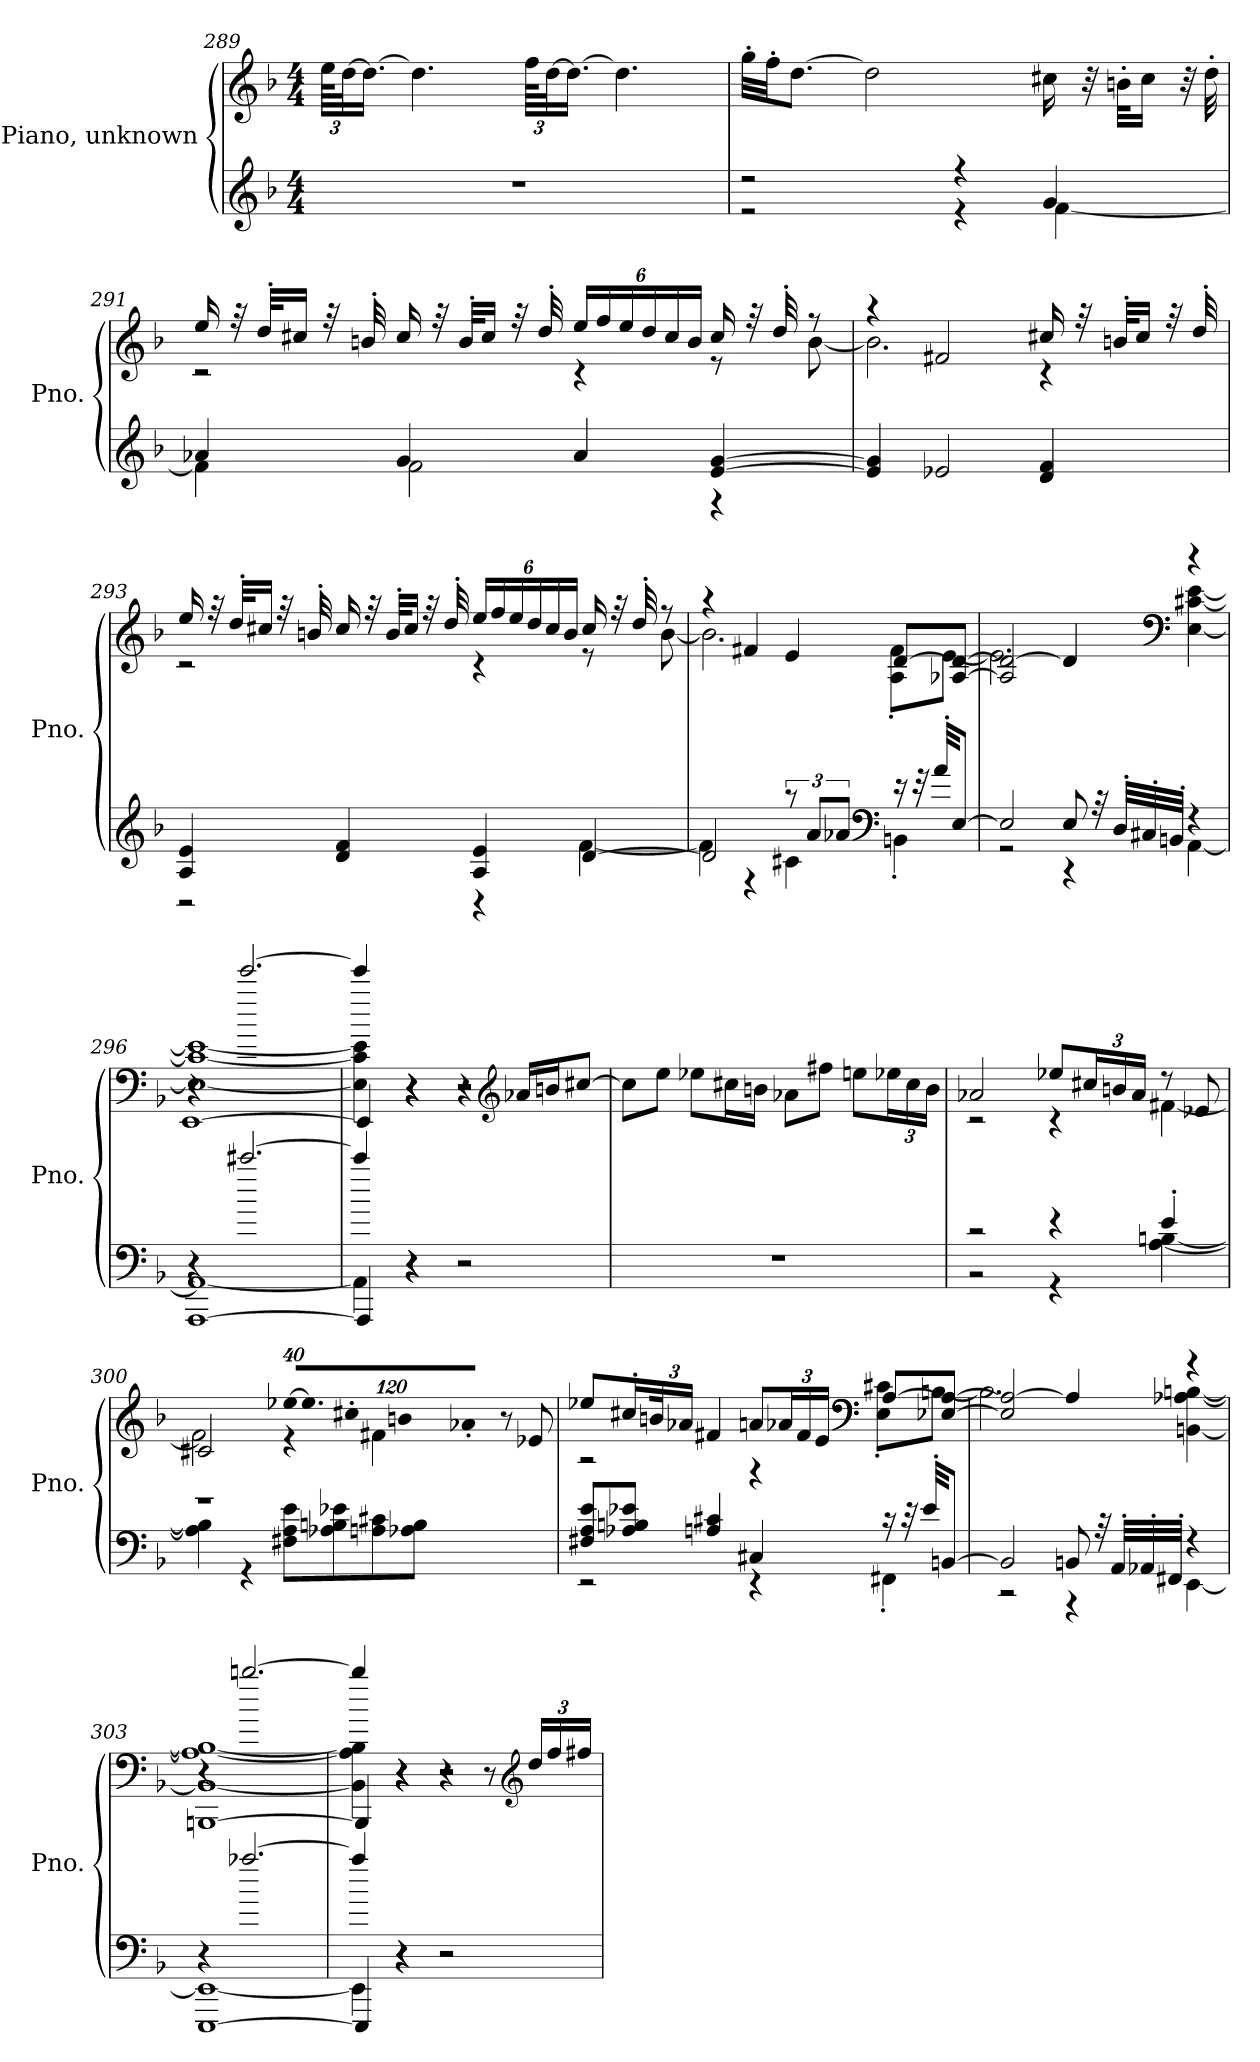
**kern	**kern
*part1	*part1
*staff2	*staff1
*I"Piano, unknown	*
*I'Pno.	*
*clefG2	*clefG2
*k[b-]	*k[b-]
*M4/4	*M4/4
*	*Xbrackettup
=289	=289
1r	96ee\KLLL
.	[48dd\J
.	16.dd\JJ_
.	4.dd\]
.	96ff\KLLL
.	[48dd\J
.	16.dd\JJ_
.	4.dd\]
=290	=290
*^	*
2r	2r	32gg'\LLL
.	.	32ff'\JJ
.	.	[8.dd\J
.	.	2dd\]
4r	4r	.
4g/	[4f\	16cc#X\
.	.	32r
.	.	32bn'\KLL
.	.	16cc#\JJ
.	.	32r
.	.	32dd'\
!!LO:PB:g=z
=291	=291	=291
*	*	*^
4a-X/	4f\]	16ee/	2r
.	.	32r	.
.	.	32dd'/KLL	.
.	.	16cc#X/JJ	.
.	.	32r	.
.	.	32bn'/	.
4g/	2f\	16cc#/	.
.	.	32r	.
.	.	32b'/KLL	.
.	.	16cc#/JJ	.
.	.	32r	.
.	.	32dd'/	.
4a-/	.	24ee/LL	4r
.	.	24ff/	.
.	.	24ee/	.
.	.	24dd/	.
.	.	24cc#/	.
.	.	24b/JJ	.
[4e/ [4g/	4r	16cc#/	8r
.	.	32r	.
.	.	32dd'/	.
.	.	8r	[8b\
*v	*v	*	*
=292	=292	=292
4e/] 4g/]	4r	2.b\]
2e-X/	2f#X/	.
4d/ 4f/	16cc#X/	4r
.	32r	.
.	32bn'/KLL	.
.	16cc#/JJ	.
.	32r	.
.	32dd'/	.
!!LO:LB:g=z	!!
=293	=293	=293
*^	*	*
4A/ 4e/	2r	16ee/	2r
.	.	32r	.
.	.	32dd'/KLL	.
.	.	16cc#X/JJ	.
.	.	32r	.
.	.	32bn'/	.
4d/ 4f/	.	16cc#/	.
.	.	32r	.
.	.	32b'/KLL	.
.	.	16cc#/JJ	.
.	.	32r	.
.	.	32dd'/	.
4A/ 4e/	4r	24ee/LL	4r
.	.	24ff/	.
.	.	24ee/	.
.	.	24dd/	.
.	.	24cc#/	.
.	.	24b/JJ	.
[4d/	[4f\	16cc#/	8r
.	.	32r	.
.	.	32dd'/	.
.	.	8r	[8b\
=294	=294	=294	=294
2d/]	4f\]	4r	2.b\]
.	4r	4f#X/	.
12r	4c#X\	4e/	.
12a/L	.	.	.
12a-X/J	.	.	.
*clefF4	*	*	*
16r	4BBn'\	[8d/L	8A\' 8f#\'L
32r	.	.	.
32a-'/KKL	.	.	.
[8E/J	.	[8A-X/ 8d/_J	[8e\J
!!LO:LB:g=z	!!
=295	=295	=295	=295
2E/]	2r	2A-/] 2d/_	2.e\]
8E/	4r	4d/]	.
32r	.	.	.
32D'/LLL	.	.	.
32C#X'/	.	.	.
32BBn'/JJJ	.	.	.
*	*	*clefF4	*
4r	[4AA\	4r	[4E\ [4c#X\ [4e\
=296	=296	=296	=296
*	*^	*	*^
4r	1AA_	[1AAA	4r	1E_ 1c#_ 1e_	[1EE
[2.ccc#X/	.	.	[2.eee/	.	.
=297	=297	=297	=297	=297	=297
4ccc#/]	4AA\]	4AAA/]	4eee/]	4E\] 4c#\] 4e\]	4EE/]
4r	4r	4r	4r	4r	4r
2r	2r	2r	4r	2r	2r
*	*	*	*clefG2	*	*
.	.	.	16a-X/LL	.	.
.	.	.	16bn/J	.	.
.	.	.	[8cc#X/J	.	.
*v	*v	*v	*	*	*
*	*v	*v	*v
=298	=298
1r	8cc#\L]
.	8ee\J
.	8ee-X\L
.	16cc#X\L
.	16bn\JJ
.	8a-X\L
.	8ff#X\J
.	8een\L
.	24ee-X\L
.	24cc#\
.	24b\JJ
!!LO:LB:g=z
=299	=299
*^	*^
2r	2r	2a-X/	2r
4r	4r	8ee-X/L	4r
.	.	24cc#X/L	.
.	.	24bn/	.
.	.	24a-/JJ	.
4e'/	[4A\ [4Bn\	8r	[4f#X\
.	.	8e-X/	.
=300	=300	=300	=300
1r	4A\] 4B\]	2c#X/	2f#\]
.	4r	.	.
!	!	!LO:N:vis=32	!
.	8F#X\ 8A\ 8e\L	[640%23ee-X/KLL	4r
!	!	!LO:N:vis=16.	!
.	.	960%103ee-/]	.
.	8A-X\ 8Bn\ 8e-X\	.	.
!	!	!LO:N:vis=32	!
.	.	640%23cc#X'/L	.
!	!	!LO:N:vis=32	!
.	.	640%23bn/	.
!	!	!LO:N:vis=32	!
.	.	640%23a-X'/JJJ	.
.	8An\ 8c#X\	.	4f#X\
.	.	8r	.
.	8A-X\ 8B\J	.	.
.	.	8e-X/	.
960ryy	960ryy	.	960ryy
!!LO:LB:g=z	!!
=301	=301	=301	=301
8F#X/ 8A/ 8e/L	2r	8ee-X/L	2r
8A-X/ 8Bn/ 8e-X/J	.	16cc#X'/L	.
.	.	48bn/K	.
.	.	24a-X/JJ	.
4An/ 4c#X/	.	4f#X/	.
4C#X/	4r	8an/L	4r
.	.	24a-X/L	.
.	.	24f#/	.
.	.	24e/JJ	.
*	*	*clefF4	*
16r	4FF#X'\	[8A/L	8E\' 8c#X\'L
32r	.	.	.
32e-'/KKL	.	.	.
[8BBn/J	.	[8E-X/ 8A/_J	[8Bn\J
=302	=302	=302	=302
2BB/]	2r	2E-/] 2A/_	2.B\]
8BBn/	4r	4A/]	.
32r	.	.	.
32AA'/LLL	.	.	.
32AA-X'/	.	.	.
32FF#X'/JJJ	.	.	.
4r	[4EE\	4r	[4BBn\ [4A-X\ [4Bn\
=303	=303	=303	=303
*	*^	*	*^
4r	1EE_	[1EEE	4r	1BB_ 1A-_ 1B_	[1BBBn
[2.aa-X/	.	.	[2.bbn/	.	.
!!LO:LB:g=z	!!	!!
=304	=304	=304	=304	=304	=304
4aa-/]	4EE\]	4EEE/]	4bb/]	4BB\] 4A-\] 4B\]	4BBB/]
4r	4r	4r	4r	4r	4r
2r	2r	2r	4r	2r	2r
.	.	.	8r	.	.
*	*	*	*clefG2	*	*
.	.	.	24dd/LL	.	.
.	.	.	24ff/	.	.
.	.	.	24ff#X/JJ	.	.
*v	*v	*v	*	*	*
*	*v	*v	*v
=	=
*-	*-
